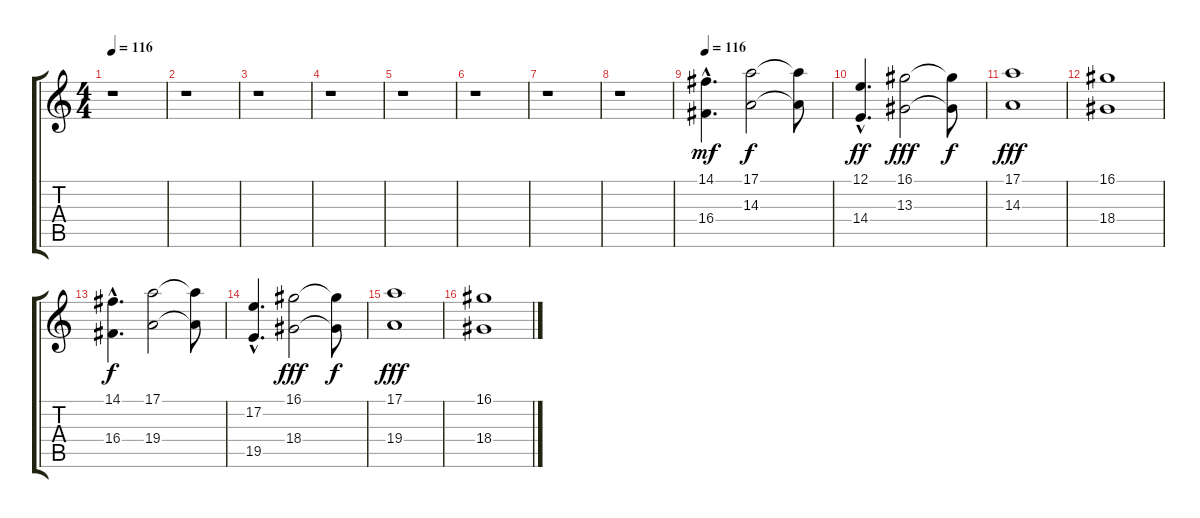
\track "" {instrument stringensemble1}
\staff {score tabs}
\tuning (E4 B3 G3 D3 A2 E2) {hide}
\ts (4 4)
\tempo 116
\clef g2
\ks c
r.1{dy mf} |
r.1 |
r.1 |
r.1 |
r.1 |
r.1 |
r.1 |
r.1 |
\tempo 116
(14.1{hac} 16.4{hac}).4{d} (17.1 14.3).2{dy f} (17.1{t} 14.3{t}).8 |
(12.1{hac} 14.4{hac}).4{d dy ff} (16.1 13.3).2{dy fff} (16.1{t} 13.3{t}).8{dy f} |
(17.1 14.3).1{dy fff} |
(16.1 18.4).1 |
(14.1{hac} 16.4{hac}).4{d dy f} (17.1 19.4).2 (17.1{t} 19.4{t}).8 |
(17.2{hac} 19.5{hac}).4{d} (16.1 18.4).2{dy fff} (16.1{t} 18.4{t}).8{dy f} |
(17.1 19.4).1{dy fff} |
(16.1 18.4).1
